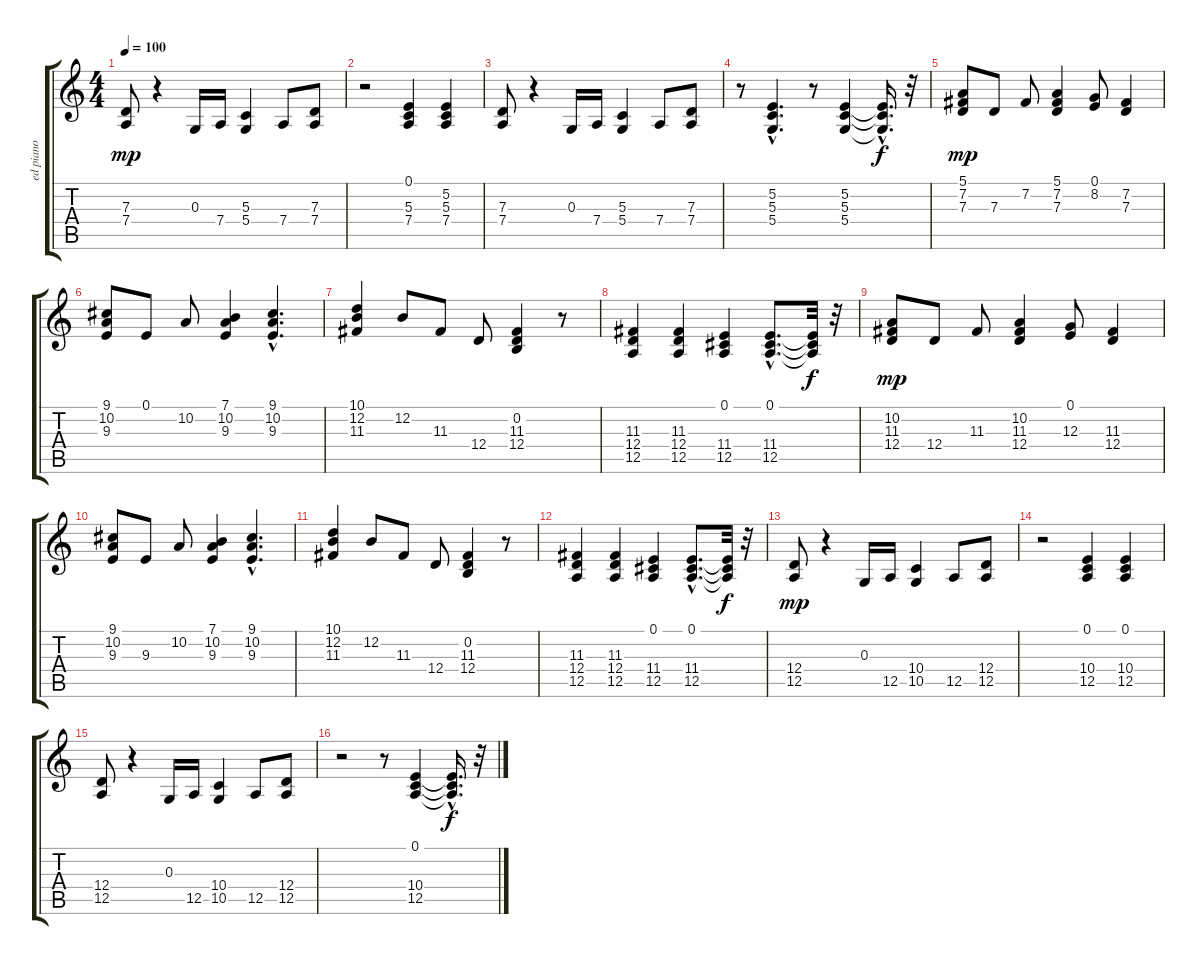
\track ("ed piano" "ed piano") {instrument electricgrandpiano}
\staff {score tabs}
\tuning (E4 B3 G3 D3 A2 E2) {hide}
\ts (4 4)
\tempo 100
\clef g2
\ks c
(7.3 7.4).8{dy mp} r.4 0.3.16 7.4.16 (5.3 5.4).4 7.4.8 (7.3 7.4).8 |
r.2 (0.1 5.3 7.4).4 (5.2 5.3 7.4).4 |
(7.3 7.4).8 r.4 0.3.16 7.4.16 (5.3 5.4).4 7.4.8 (7.3 7.4).8 |
r.8 (5.2{hac} 5.3{hac} 5.4{hac}).4{d} r.8 (5.2 5.3 5.4).4 (5.2{hac t} 5.3{hac t} 5.4{hac t}).16{d dy f} r.32 |
(5.1 7.2 7.3).8{dy mp} 7.3.8 7.2.8 (5.1 7.2 7.3).4 (0.1 8.2).8 (7.2 7.3).4 |
(9.1 10.2 9.3).8 0.1.8 10.2.8 (7.1 10.2 9.3).4 (9.1{hac} 10.2{hac} 9.3{hac}).4{d} |
(10.1 12.2 11.3).4 12.2.8 11.3.8 12.4.8 (0.2 11.3 12.4).4 r.8 |
(11.3 12.4 12.5).4 (11.3 12.4 12.5).4 (0.1 11.4 12.5).4 (0.1{hac} 11.4{hac} 12.5{hac}).8{d} (0.1{t} 11.4{t} 12.5{t}).32{dy f} r.32 |
(10.2 11.3 12.4).8{dy mp} 12.4.8 11.3.8 (10.2 11.3 12.4).4 (0.1 12.3).8 (11.3 12.4).4 |
(9.1 10.2 9.3).8 9.3.8 10.2.8 (7.1 10.2 9.3).4 (9.1{hac} 10.2{hac} 9.3{hac}).4{d} |
(10.1 12.2 11.3).4 12.2.8 11.3.8 12.4.8 (0.2 11.3 12.4).4 r.8 |
(11.3 12.4 12.5).4 (11.3 12.4 12.5).4 (0.1 11.4 12.5).4 (0.1{hac} 11.4{hac} 12.5{hac}).8{d} (0.1{t} 11.4{t} 12.5{t}).32{dy f} r.32 |
(12.4 12.5).8{dy mp} r.4 0.3.16 12.5.16 (10.4 10.5).4 12.5.8 (12.4 12.5).8 |
r.2 (0.1 10.4 12.5).4 (0.1 10.4 12.5).4 |
(12.4 12.5).8 r.4 0.3.16 12.5.16 (10.4 10.5).4 12.5.8 (12.4 12.5).8 |
r.2 r.8 (0.1 10.4 12.5).4 (0.1{hac t} 10.4{hac t} 12.5{hac t}).16{d dy f} r.32
